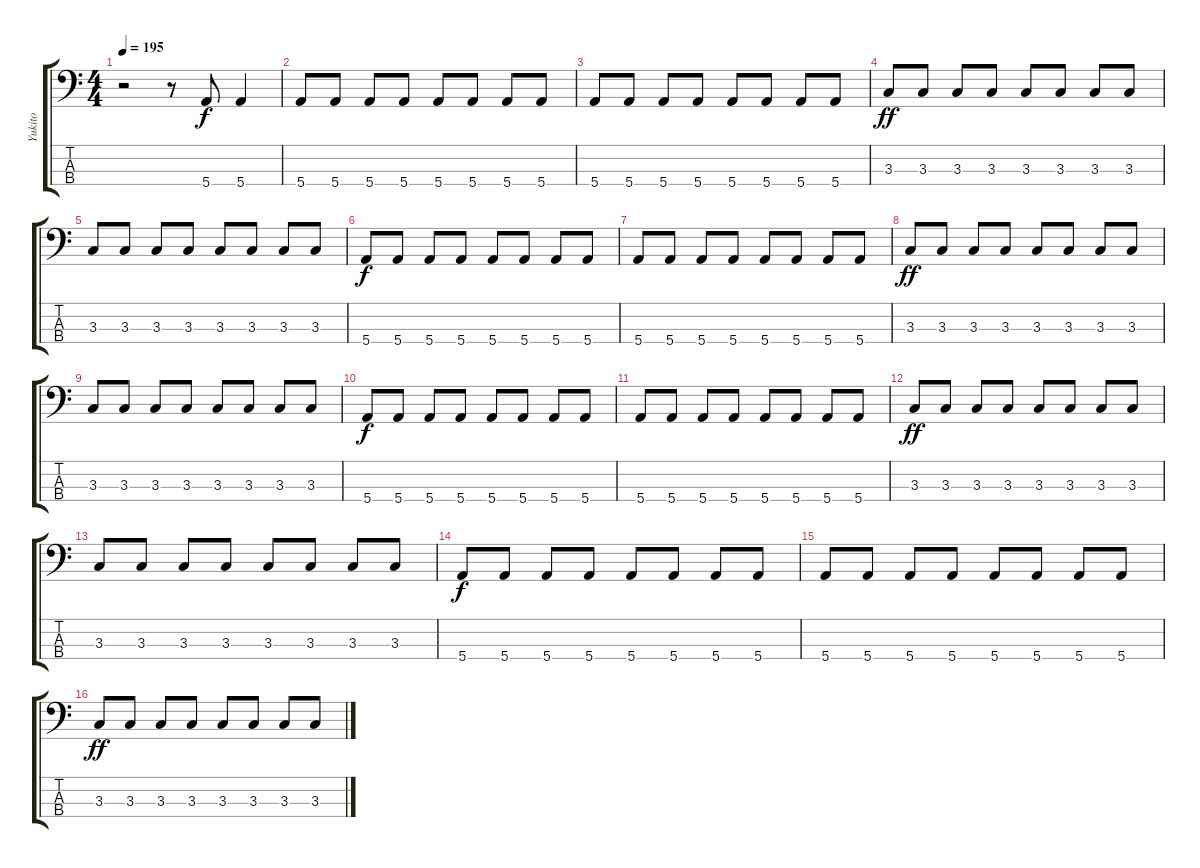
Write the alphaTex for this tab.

\track ("Yukito" "Yukito") {instrument electricbassfinger}
\staff {score tabs}
\tuning (G2 D2 A1 E1) {hide}
\ts (4 4)
\tempo 195
\clef f4
\ks c
r.2{dy f} r.8 5.4.8 5.4.4 |
5.4.8 5.4.8 5.4.8 5.4.8 5.4.8 5.4.8 5.4.8 5.4.8 |
5.4.8 5.4.8 5.4.8 5.4.8 5.4.8 5.4.8 5.4.8 5.4.8 |
3.3.8{dy ff} 3.3.8 3.3.8 3.3.8 3.3.8 3.3.8 3.3.8 3.3.8 |
3.3.8 3.3.8 3.3.8 3.3.8 3.3.8 3.3.8 3.3.8 3.3.8 |
5.4.8{dy f} 5.4.8 5.4.8 5.4.8 5.4.8 5.4.8 5.4.8 5.4.8 |
5.4.8 5.4.8 5.4.8 5.4.8 5.4.8 5.4.8 5.4.8 5.4.8 |
3.3.8{dy ff} 3.3.8 3.3.8 3.3.8 3.3.8 3.3.8 3.3.8 3.3.8 |
3.3.8 3.3.8 3.3.8 3.3.8 3.3.8 3.3.8 3.3.8 3.3.8 |
5.4.8{dy f} 5.4.8 5.4.8 5.4.8 5.4.8 5.4.8 5.4.8 5.4.8 |
5.4.8 5.4.8 5.4.8 5.4.8 5.4.8 5.4.8 5.4.8 5.4.8 |
3.3.8{dy ff} 3.3.8 3.3.8 3.3.8 3.3.8 3.3.8 3.3.8 3.3.8 |
3.3.8 3.3.8 3.3.8 3.3.8 3.3.8 3.3.8 3.3.8 3.3.8 |
5.4.8{dy f} 5.4.8 5.4.8 5.4.8 5.4.8 5.4.8 5.4.8 5.4.8 |
5.4.8 5.4.8 5.4.8 5.4.8 5.4.8 5.4.8 5.4.8 5.4.8 |
3.3.8{dy ff} 3.3.8 3.3.8 3.3.8 3.3.8 3.3.8 3.3.8 3.3.8
